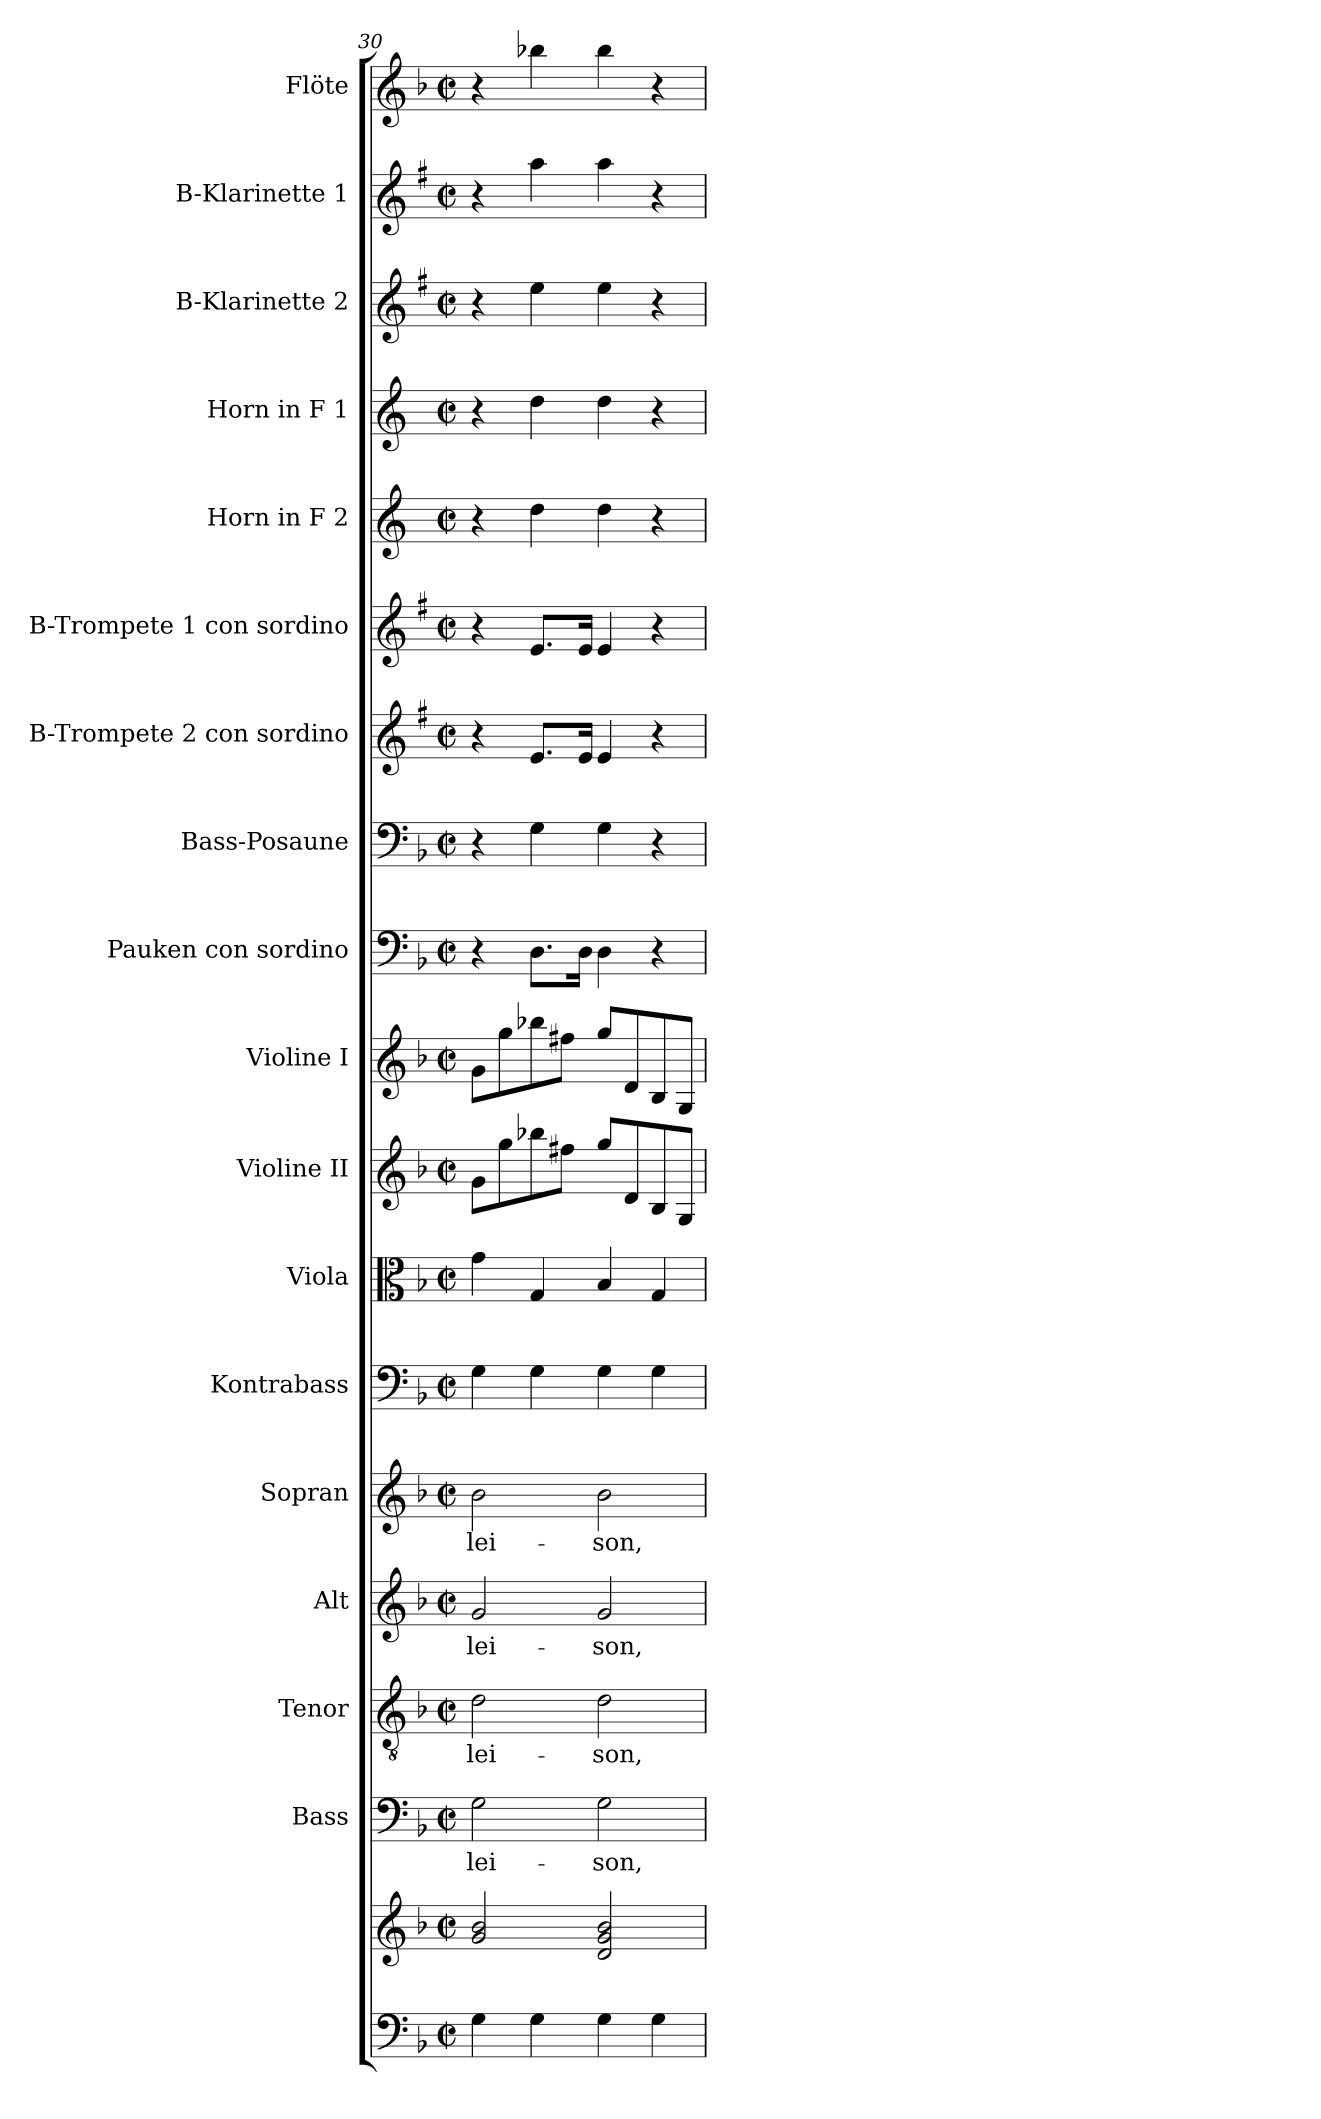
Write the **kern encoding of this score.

**kern	**kern	**kern	**text	**kern	**text	**kern	**text	**kern	**text	**kern	**kern	**kern	**kern	**kern	**kern	**kern	**kern	**kern	**kern	**kern	**kern	**kern
*part18	*part18	*part17	*part17	*part16	*part16	*part15	*part15	*part14	*part14	*part13	*part12	*part11	*part10	*part9	*part8	*part7	*part6	*part5	*part4	*part3	*part2	*part1
*staff19	*staff18	*staff17	*staff17	*staff16	*staff16	*staff15	*staff15	*staff14	*staff14	*staff13	*staff12	*staff11	*staff10	*staff9	*staff8	*staff7	*staff6	*staff5	*staff4	*staff3	*staff2	*staff1
*	*	*I"Bass	*	*I"Tenor	*	*I"Alt	*	*I"Sopran	*	*I"Kontrabass	*I"Viola	*I"Violine II	*I"Violine I	*I"Pauken con sordino	*I"Bass-Posaune	*I"B-Trompete 2 con sordino	*I"B-Trompete 1 con sordino	*I"Horn in F 2	*I"Horn in F 1	*I"B-Klarinette 2	*I"B-Klarinette 1	*I"Flöte
*	*	*I'B.	*	*I'T.	*	*I'A.	*	*I'S.	*	*I'Kb.	*I'Vla.	*I'Vl. II	*I'Vl. I	*I'Pk.	*I'B. Pos.	*I'B Trp. 2	*I'B Trp. 1	*	*	*I'B Kl. 2	*I'B Kl. 1	*I'Fl.
*clefF4	*clefG2	*clefF4	*	*clefGv2	*	*clefG2	*	*clefG2	*	*clefF4	*clefC3	*clefG2	*clefG2	*clefF4	*clefF4	*clefG2	*clefG2	*clefG2	*clefG2	*clefG2	*clefG2	*clefG2
*	*	*	*	*	*	*	*	*	*	*ITrd7c12	*	*	*	*	*	*ITrd1c2	*ITrd1c2	*ITrd4c7	*ITrd4c7	*ITrd1c2	*ITrd1c2	*
*k[b-]	*k[b-]	*k[b-]	*	*k[b-]	*	*k[b-]	*	*k[b-]	*	*k[b-]	*k[b-]	*k[b-]	*k[b-]	*k[b-]	*k[b-]	*k[b-]	*k[b-]	*k[b-]	*k[b-]	*k[b-]	*k[b-]	*k[b-]
*F:	*F:	*F:	*	*F:	*	*F:	*	*F:	*	*F:	*F:	*F:	*F:	*F:	*F:	*F:	*F:	*F:	*F:	*F:	*F:	*F:
*M2/2	*M2/2	*M2/2	*	*M2/2	*	*M2/2	*	*M2/2	*	*M2/2	*M2/2	*M2/2	*M2/2	*M2/2	*M2/2	*M2/2	*M2/2	*M2/2	*M2/2	*M2/2	*M2/2	*M2/2
*met(c|)	*met(c|)	*met(c|)	*	*met(c|)	*	*met(c|)	*	*met(c|)	*	*met(c|)	*met(c|)	*met(c|)	*met(c|)	*met(c|)	*met(c|)	*met(c|)	*met(c|)	*met(c|)	*met(c|)	*met(c|)	*met(c|)	*met(c|)
=30	=30	=30	=30	=30	=30	=30	=30	=30	=30	=30	=30	=30	=30	=30	=30	=30	=30	=30	=30	=30	=30	=30
!	!	!	!LO:LY:b	!	!LO:LY:b	!	!LO:LY:b	!	!LO:LY:b	!	!	!	!	!	!	!	!	!	!	!	!	!
4G\	2g/ 2b-/	2G\	-lei-	2d\	-lei-	2g/	-lei-	2b-\	-lei-	4GG\	4g\	8g\L	8g\L	4r	4r	4r	4r	4r	4r	4r	4r	4r
.	.	.	.	.	.	.	.	.	.	.	.	8gg\	8gg\	.	.	.	.	.	.	.	.	.
4G\	.	.	.	.	.	.	.	.	.	4GG\	4G/	8bb-X\	8bb-X\	8.D\L	4G\	8.d/L	8.d/L	4g\	4g\	4dd\	4gg\	4bb-X\
.	.	.	.	.	.	.	.	.	.	.	.	8ff#X\J	8ff#X\J	.	.	.	.	.	.	.	.	.
.	.	.	.	.	.	.	.	.	.	.	.	.	.	16D\Jk	.	16d/Jk	16d/Jk	.	.	.	.	.
!	!	!	!LO:LY:b	!	!LO:LY:b	!	!LO:LY:b	!	!LO:LY:b	!	!	!	!	!	!	!	!	!	!	!	!	!
4G\	2d/ 2g/ 2b-/	2G\	-son,	2d\	-son,	2g/	-son,	2b-\	-son,	4GG\	4B-/	8gg/L	8gg/L	4D\	4G\	4d/	4d/	4g\	4g\	4dd\	4gg\	4bb-\
.	.	.	.	.	.	.	.	.	.	.	.	8d/	8d/	.	.	.	.	.	.	.	.	.
4G\	.	.	.	.	.	.	.	.	.	4GG\	4G/	8B-/	8B-/	4r	4r	4r	4r	4r	4r	4r	4r	4r
.	.	.	.	.	.	.	.	.	.	.	.	8G/J	8G/J	.	.	.	.	.	.	.	.	.
=	=	=	=	=	=	=	=	=	=	=	=	=	=	=	=	=	=	=	=	=	=	=
*-	*-	*-	*-	*-	*-	*-	*-	*-	*-	*-	*-	*-	*-	*-	*-	*-	*-	*-	*-	*-	*-	*-
